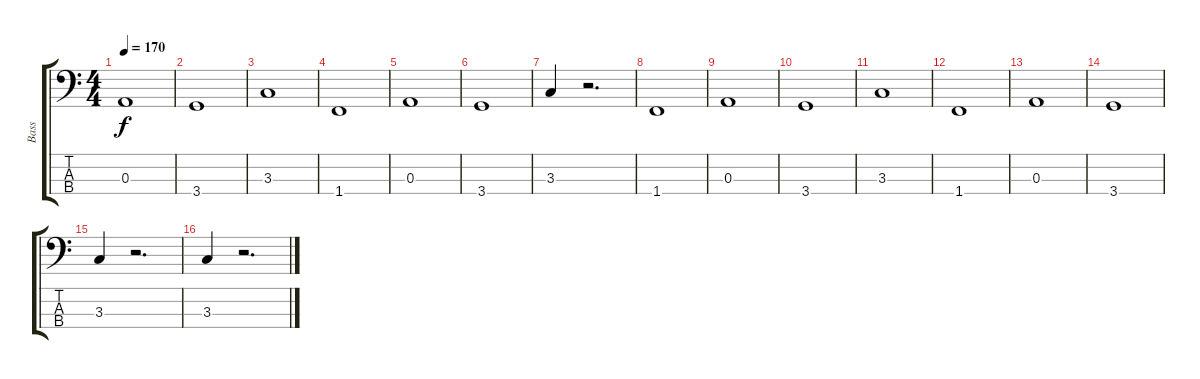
\track ("Bass" "Bass") {instrument electricbassfinger}
\staff {score tabs}
\tuning (G2 D2 A1 E1) {hide}
\ts (4 4)
\tempo 170
\clef f4
\ks c
0.3.1{dy f} |
3.4.1 |
3.3.1 |
1.4.1 |
0.3.1 |
3.4.1 |
3.3.4 r.2{d} |
1.4.1 |
0.3.1 |
3.4.1 |
3.3.1 |
1.4.1 |
0.3.1 |
3.4.1 |
3.3.4 r.2{d} |
3.3.4 r.2{d}
